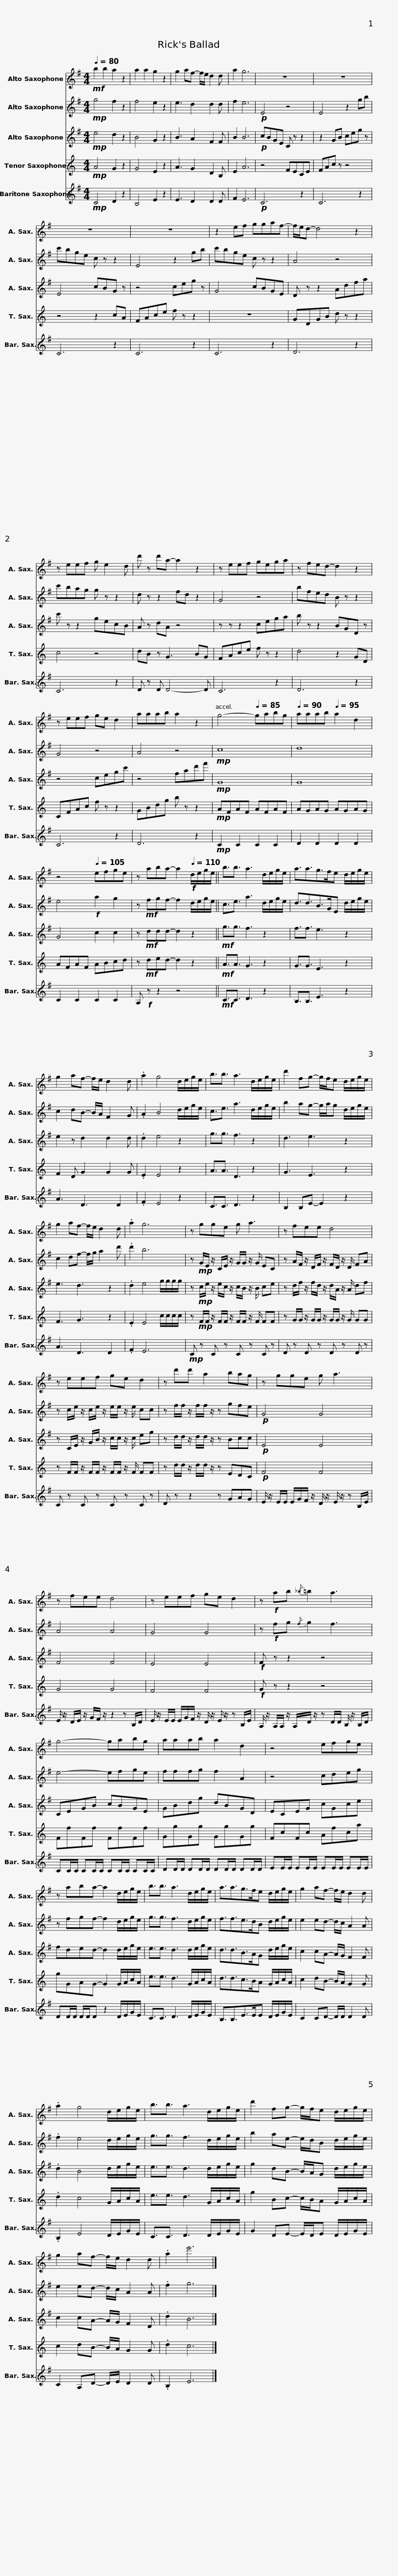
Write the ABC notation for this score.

X:1
%%score 1 2 3 4 5
L:1/8
Q:1/4=80
M:4/4
I:linebreak $
K:none
V:1 treble transpose=-9
V:2 treble transpose=-9
V:3 treble transpose=-9
V:4 treble transpose=-14
V:5 treble transpose=-21
V:1
[K:G]!mf! b2 b2 a2 z2 | a2 a2 g2 z2 | g2 af- f/e/ d2 d | a2 g6 | z8 |$ %5
 z8 | z8 | z8 | z2 ef ggaf- | f/e/d- d4 z2 |$ %10
 z eef g e2 d | d' z d'a- a2 z2 | z eef gega | z fed- d2 z2 |$ z eef ge d2 | %15
 aaab a2 z2 | g4-[Q:1/4=85] gabg |[Q:1/4=90] aaab[Q:1/4=95] a2 d2 |$[Q:1/4=100] z4[Q:1/4=105] efge | z aba- a2!f![Q:1/4=110] d/e/g/e/ || %20
 b3/2b3/2 a3 d/e/g/e/ | a3/2a3/2g>fe d/e/g/e/ |$ g2 af- f/e/ d2 d | .a2 g4 d/e/g/e/ | b3/2b3/2 a3 d/e/g/e/ | %25
 d'2 fg- g/f/e d/e/g/e/ |$ g2 af- f/e/ d2 d | .a2 g6 | z gge g a3 | z fee d4 |$ %30
 z eef ge d2 | z d'd' a2 bag | z gge g a3 |$ z fee d4 | z eef ge d2 |$ %35
 z!f! ab{/_b} =b2 a3 | g4- gabg |$ aaab a2 d2 | z4 efge | z aba- a2 d/e/g/e/ | %40
 b3/2b3/2 a3 d/e/g/e/ |$ a3/2a3/2g>fe d/e/g/e/ | g2 af- f/e/ d2 d | .a2 g4 d/e/g/e/ | b3/2b3/2 a3 d/e/g/e/ |$ %45
 d'2 fg- g/f/e d/e/g/e/ | g2 af- f/e/ d2 d | .a2 e'6 |] %48
V:2
[K:G]!mp! g4 f2 z2 | f4 e2 z2 | e3 d2 d2 d | f2 e6 |!p! E4 z4 |$ %5
 E4 z2 gb | c'bge c z z2 | E4 z2 gb | c'bge c z z2 | A4 z4 |$ %10
 c'bag g z z2 | d z z2 fd z2 | G4 z4 | bfed B z z2 |$ G4 z4 | %15
 A4 z4 |!mp! c8 | d8 |$ e4!f! a2 g2 | z!mf! fgf- f2 d/e/g/e/ || %20
 c3/2e3/2 a3 d/e/g/e/ | d3/2d3/2B>GE d/e/g/e/ |$ c2 dB- B/A/ F2 G | .A2 B4 d/e/g/e/ | c3/2e3/2 a3 d/e/g/e/ | %25
 b2 ag- g/a/g d/e/g/e/ |$ c2 df- f/g/ a2 d' | .d'2 b6 | z!mp! G/E/ z/ C/E/ z/ G/G/ z/ G/ EC | z A/F/ z/ D/F/ z/ F/D/ z/ D/ FA |$ %30
 z c/e/ z/ c/e/ z/ e/e/ z/ e/ cc | z f/f/ z/ f/f/ z/ z gfe |!p! G4 G4 |$ A4 A4 | G4 G4 |$ %35
 z!f! fg{/f} g2 f3 | e4- efge |$ fffg f2 A2 | z4 cdeg | z fgf- f2 d/e/g/e/ | %40
 g3/2g3/2 f3 d/e/g/e/ |$ f3/2f3/2e>dB d/e/g/e/ | e2 ed- d/c/ A2 A | .f2 e4 d/e/g/e/ | g3/2g3/2 f3 d/e/g/e/ |$ %45
 b2 ae- e/d/B d/e/g/e/ | e2 ed- d/c/ A2 A | .f2 g6 |] %48
V:3
[K:G]!mp! e4 d2 z2 | B4 G2 z2 | B3 A2 F2 F | B2 B6 |!p! cBGE C z z2 |$ %5
 z2 GB ceg z | E4 cBG z | z4 ceg z | G4 cBGE | D z z2 Adfa |$ %10
 c' z z2 gecB | A z dA z4 | z z z2 cega | b z z2 BGD z |$ z4 cegc' | %15
 z4 fad'f' |!mp! G8 | G8 |$ G4 c2 c2 | z!mf! ddd- d2 z2 || %20
!mf! g3/2g3/2 f3 z2 | f3/2f3/2 e3 z2 |$ e2 z d2 d2 d | .d2 e4 z2 | g3/2g3/2 f3 z2 | %25
 d3 e3 z2 |$ e3 d3 z2 | .d2 e4 g/g/g/g/ | z!mp! c/e/ z/ e/c/ z/ c/B/ z/ B/ ce | z d/f/ z/ f/d/ z/ d/A/ z/ A/ df |$ %30
 z C/E/ z/ G/B/ z/ c/c/ z/ c/ eg | z d/d/ z/ d/d/ z/ z Bcc |!p! E4 E4 |$ F4 F4 | E4 E4 |$ %35
!f! F z z2 z4 | CEGB cBGE |$ GBdg dBGD | ECEG cGce | fded- d2 d/e/g/e/ | %40
 e3/2e3/2 d3 d/e/g/e/ |$ d3/2d3/2B>AG d/e/g/e/ | c2 cA- A/G/ F2 F | .d2 B4 d/e/g/e/ | e3/2e3/2 d3 d/e/g/e/ |$ %45
 g2 dB- B/A/G d/e/g/e/ | c2 cA- A/G/ F2 D | .d2 B6 |] %48
V:4
[K:C]!mp! A4 G2 z2 | G4 E2 z2 | A3 G2 D2 B, | E2 A6 | z4 FECE |$ %5
 FAc z z4 | z4 z2 cA | FAce f z z2 | z8 | GDGB d z z2 |$ %10
 c4 z4 | dB z G3 BG | FAce f z z2 | d4 z2 GD |$ CFAc f z z2 | %15
 GBdg b z z2 |!mp! AFAF AFAF | AGAG AGAG |$ AFAF ABcd | z!mf! ded- d2 z2 || %20
!mf! A3/2A3/2 G3 z2 | G3/2G3/2 E3 z2 |$ F2 D G2 G2 G | .E2 E4 z2 | A3/2A3/2 D3 z2 | %25
 G3 E3 z2 |$ F3 G3 z2 | .E2 E4 c/c/c/c/ | z!mp! F/F/ z/ F/F/ z/ F/F/ z/ F/ FF | z G/G/ z/ G/G/ z/ G/G/ z/ G/ GG |$ %30
 z F/F/ z/ F/F/ z/ F/F/ z/ F/ FF | z d/d/ z/ d/d/ z/ z EDC |!p! F4 F4 |$ G4 G4 | F4 F4 |$ %35
!f! G z z2 z4 | FfFf FfFf |$ GgGg GgGg | FcFc Afca | gGAG- G2 G/A/c/A/ | %40
 e3/2e3/2 d3 G/A/c/A/ |$ d3/2d3/2c>BA G/A/c/A/ | c2 dB- B/A/ G2 G | .d2 c4 G/A/c/A/ | e3/2e3/2 d3 G/A/c/A/ |$ %45
 g2 Bc- c/B/A G/A/c/A/ | c2 dB- B/A/ G2 G | .d2 c6 |] %48
V:5
[K:G]!mp! C4 D2 z2 | B,4 E2 z2 | E3 D2 D2 D | F2 E6 |!p! C6 z2 |$ %5
 C6 z2 | C6 z2 | C6 z2 | C6 z2 | D6 z2 |$ %10
 C6 z2 | D z D D4- D | C6 z2 | D6 z2 |$ C6 z2 | %15
 D6 z2 |!mp! C2 C2 C2 C2 | D2 D2 D2 D2 |$ C2 C2 C2 C2 | A,!f! z z2 z4 || %20
!mf! C3/2C3/2 D3 z2 | B,3/2B,3/2 E3 z2 |$ A3 D3 D2 | .F2 E4 z2 | C3/2C3/2 D3 z2 | %25
 B,2 B,E- E2 z2 |$ A3 D3 D2 | .F2 E6 |!mp! C z C z C z C z | D z D z D z D z |$ %30
 C z C z C z C z | D z z2 z GAG | E/ z/ E/E/ E/G/F/ z/ D/ z/ E/ z/ z B,/E/ |$ E/ z/ D/E/ z/ G/F/ z/ z2 z B,/D/ | E/ z/ E/E/ E/G/F/ z/ D/ z/ E/ z/ z B,/E/ |$ %35
 A,/ z/ A,/A,/ z/ A,/D/ z/ z D/D/ B,/ z/ B,/D/ | CC/C/ CC/C/ CC/C/ CC/C/ |$ DD/D/ DD/D/ DD/D/ DD/D/ | EE/E/ EE/E/ EE/E/ EE/E/ | DD/D/ D/D/D z2 D/E/G/E/ | %40
 C3/2C3/2 D3 D/E/G/E/ |$ B,3/2B,3/2E>EE D/E/G/E/ | C2 CD- D/D/ D2 D | .B,2 E4 D/E/G/E/ | C3/2C3/2 D3 D/E/G/E/ |$ %45
 G2 DE- E/D/E D/E/G/E/ | C2 A,D- D/E/ D2 D | .B,2 E6 |] %48
